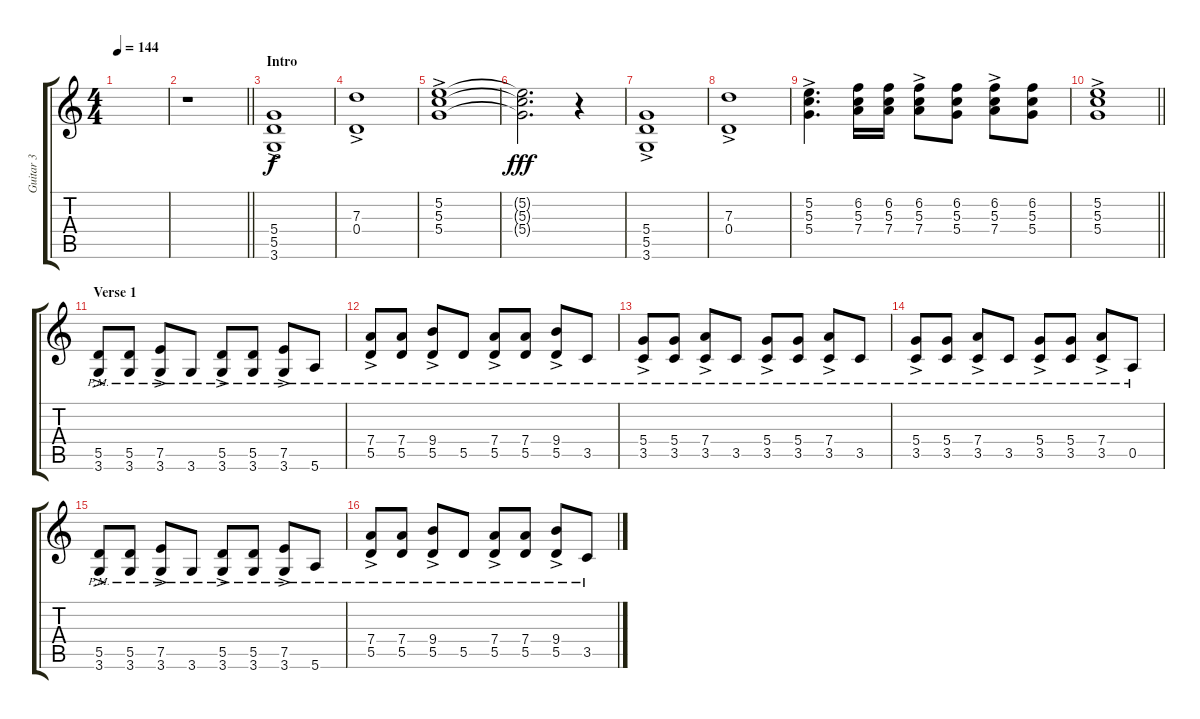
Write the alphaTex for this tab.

\track ("Guitar 3" "Guitar 3") {instrument electricguitarclean}
\staff {score tabs}
\tuning (E4 B3 G3 D3 A2 E2) {hide}
\ts (4 4)
\tempo 144
\clef g2
\ks c
|
\barLineRight lightlight
r.1 |
\section ("" "Intro")
(5.4{ac} 5.5{ac} 3.6{ac}).1 |
(7.3{ac} 0.4{ac}).1 |
(5.2{ac} 5.3{ac} 5.4{ac}).1 |
(5.2{t} 5.3{t} 5.4{t}).2{d dy fff} r.4 |
(5.4{ac} 5.5{ac} 3.6{ac}).1 |
(7.3{ac} 0.4{ac}).1 |
(5.2{ac} 5.3{ac} 5.4{ac}).4{d} (6.2 5.3 7.4).16 (6.2 5.3 7.4).16 (6.2{ac} 5.3{ac} 7.4{ac}).8 (6.2 5.3 5.4).8 (6.2{ac} 5.3{ac} 7.4{ac}).8 (6.2 5.3 5.4).8 |
\barLineRight lightlight
(5.2{ac} 5.3{ac} 5.4{ac}).1 |
\section ("" "Verse 1")
(5.5{ac pm} 3.6{ac pm}).8 (5.5{pm} 3.6{pm}).8 (7.5{ac pm} 3.6{ac pm}).8 3.6{pm}.8 (5.5{ac pm} 3.6{ac pm}).8 (5.5{pm} 3.6{pm}).8 (7.5{ac pm} 3.6{ac pm}).8 5.6{pm}.8 |
(7.4{ac pm} 5.5{ac pm}).8 (7.4{pm} 5.5{pm}).8 (9.4{ac pm} 5.5{ac pm}).8 5.5{pm}.8 (7.4{ac pm} 5.5{ac pm}).8 (7.4{pm} 5.5{pm}).8 (9.4{ac pm} 5.5{ac pm}).8 3.5{pm}.8 |
(5.4{ac pm} 3.5{ac pm}).8 (5.4{pm} 3.5{pm}).8 (7.4{ac pm} 3.5{ac pm}).8 3.5{pm}.8 (5.4{ac pm} 3.5{ac pm}).8 (5.4{pm} 3.5{pm}).8 (7.4{ac pm} 3.5{ac pm}).8 3.5{pm}.8 |
(5.4{ac pm} 3.5{ac pm}).8 (5.4{pm} 3.5{pm}).8 (7.4{ac pm} 3.5{ac pm}).8 3.5{pm}.8 (5.4{ac pm} 3.5{ac pm}).8 (5.4{pm} 3.5{pm}).8 (7.4{ac pm} 3.5{ac pm}).8 0.5{pm}.8 |
(5.5{ac pm} 3.6{ac pm}).8 (5.5{pm} 3.6{pm}).8 (7.5{ac pm} 3.6{ac pm}).8 3.6{pm}.8 (5.5{ac pm} 3.6{ac pm}).8 (5.5{pm} 3.6{pm}).8 (7.5{ac pm} 3.6{ac pm}).8 5.6{pm}.8 |
(7.4{ac pm} 5.5{ac pm}).8 (7.4{pm} 5.5{pm}).8 (9.4{ac pm} 5.5{ac pm}).8 5.5{pm}.8 (7.4{ac pm} 5.5{ac pm}).8 (7.4{pm} 5.5{pm}).8 (9.4{ac pm} 5.5{ac pm}).8 3.5{pm}.8
